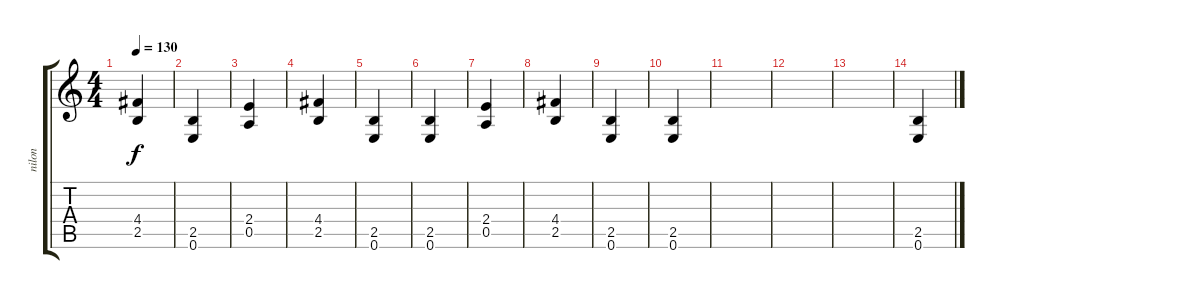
\track ("nilon" "nilon") {instrument acousticguitarnylon}
\staff {score tabs}
\tuning (E4 B3 G3 D3 A2 E2) {hide}
\ts (4 4)
\tempo 130
\clef g2
\ks c
(4.4 2.5).4{dy f} |
(2.5 0.6).4 |
(2.4 0.5).4 |
(4.4 2.5).4 |
(2.5 0.6).4 |
(2.5 0.6).4 |
(2.4 0.5).4 |
(4.4 2.5).4 |
(2.5 0.6).4 |
(2.5 0.6).4 |
|
|
|
(2.5 0.6).4
